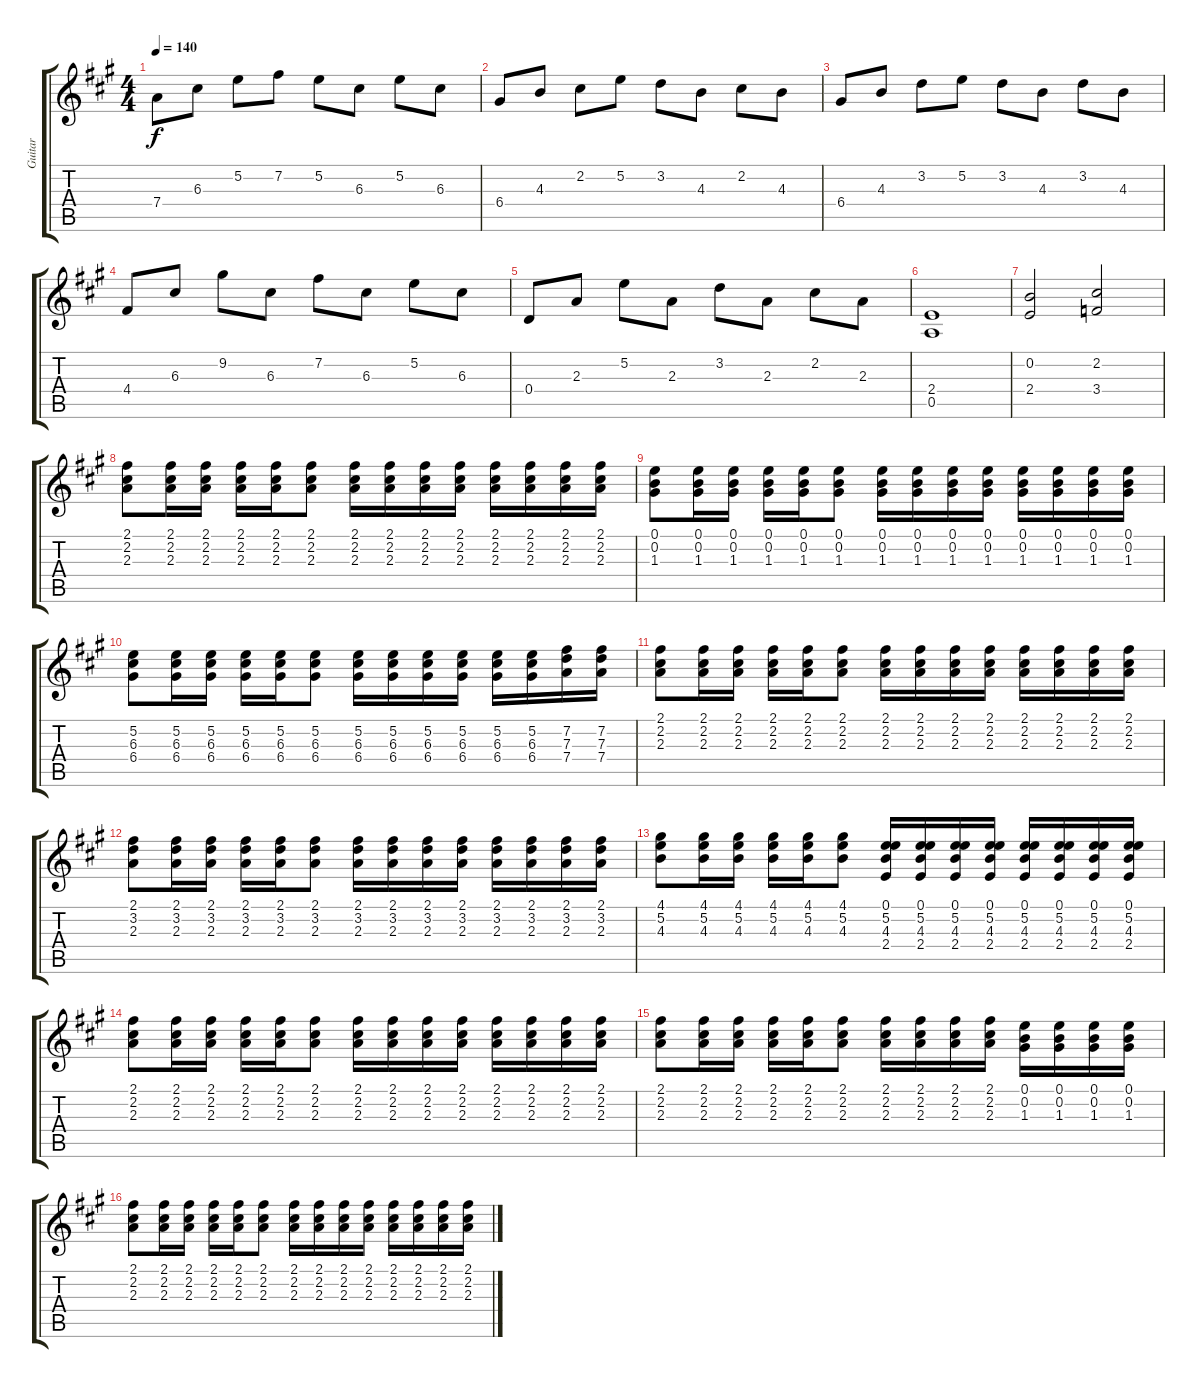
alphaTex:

\track ("Guitar" "Guitar") {instrument distortionguitar}
\staff {score tabs}
\tuning (E4 B3 G3 D3 A2 E2) {hide}
\ts (4 4)
\tempo 140
\clef g2
\ks a
7.4.8{dy f} 6.3.8 5.2.8 7.2.8 5.2.8 6.3.8 5.2.8 6.3.8 |
6.4.8 4.3.8 2.2.8 5.2.8 3.2.8 4.3.8 2.2.8 4.3.8 |
6.4.8 4.3.8 3.2.8 5.2.8 3.2.8 4.3.8 3.2.8 4.3.8 |
4.4.8 6.3.8 9.2.8 6.3.8 7.2.8 6.3.8 5.2.8 6.3.8 |
0.4.8 2.3.8 5.2.8 2.3.8 3.2.8 2.3.8 2.2.8 2.3.8 |
(2.4 0.5).1 |
(0.2 2.4).2 (2.2 3.4).2 |
(2.1 2.2 2.3).8 (2.1 2.2 2.3).16 (2.1 2.2 2.3).16 (2.1 2.2 2.3).16 (2.1 2.2 2.3).16 (2.1 2.2 2.3).8 (2.1 2.2 2.3).16 (2.1 2.2 2.3).16 (2.1 2.2 2.3).16 (2.1 2.2 2.3).16 (2.1 2.2 2.3).16 (2.1 2.2 2.3).16 (2.1 2.2 2.3).16 (2.1 2.2 2.3).16 |
(0.1 0.2 1.3).8 (0.1 0.2 1.3).16 (0.1 0.2 1.3).16 (0.1 0.2 1.3).16 (0.1 0.2 1.3).16 (0.1 0.2 1.3).8 (0.1 0.2 1.3).16 (0.1 0.2 1.3).16 (0.1 0.2 1.3).16 (0.1 0.2 1.3).16 (0.1 0.2 1.3).16 (0.1 0.2 1.3).16 (0.1 0.2 1.3).16 (0.1 0.2 1.3).16 |
(5.2 6.3 6.4).8 (5.2 6.3 6.4).16 (5.2 6.3 6.4).16 (5.2 6.3 6.4).16 (5.2 6.3 6.4).16 (5.2 6.3 6.4).8 (5.2 6.3 6.4).16 (5.2 6.3 6.4).16 (5.2 6.3 6.4).16 (5.2 6.3 6.4).16 (5.2 6.3 6.4).16 (5.2 6.3 6.4).16 (7.2 7.3 7.4).16 (7.2 7.3 7.4).16 |
(2.1 2.2 2.3).8 (2.1 2.2 2.3).16 (2.1 2.2 2.3).16 (2.1 2.2 2.3).16 (2.1 2.2 2.3).16 (2.1 2.2 2.3).8 (2.1 2.2 2.3).16 (2.1 2.2 2.3).16 (2.1 2.2 2.3).16 (2.1 2.2 2.3).16 (2.1 2.2 2.3).16 (2.1 2.2 2.3).16 (2.1 2.2 2.3).16 (2.1 2.2 2.3).16 |
(2.1 3.2 2.3).8 (2.1 3.2 2.3).16 (2.1 3.2 2.3).16 (2.1 3.2 2.3).16 (2.1 3.2 2.3).16 (2.1 3.2 2.3).8 (2.1 3.2 2.3).16 (2.1 3.2 2.3).16 (2.1 3.2 2.3).16 (2.1 3.2 2.3).16 (2.1 3.2 2.3).16 (2.1 3.2 2.3).16 (2.1 3.2 2.3).16 (2.1 3.2 2.3).16 |
(4.1 5.2 4.3).8 (4.1 5.2 4.3).16 (4.1 5.2 4.3).16 (4.1 5.2 4.3).16 (4.1 5.2 4.3).16 (4.1 5.2 4.3).8 (0.1 5.2 4.3 2.4).16 (0.1 5.2 4.3 2.4).16 (0.1 5.2 4.3 2.4).16 (0.1 5.2 4.3 2.4).16 (0.1 5.2 4.3 2.4).16 (0.1 5.2 4.3 2.4).16 (0.1 5.2 4.3 2.4).16 (0.1 5.2 4.3 2.4).16 |
(2.1 2.2 2.3).8 (2.1 2.2 2.3).16 (2.1 2.2 2.3).16 (2.1 2.2 2.3).16 (2.1 2.2 2.3).16 (2.1 2.2 2.3).8 (2.1 2.2 2.3).16 (2.1 2.2 2.3).16 (2.1 2.2 2.3).16 (2.1 2.2 2.3).16 (2.1 2.2 2.3).16 (2.1 2.2 2.3).16 (2.1 2.2 2.3).16 (2.1 2.2 2.3).16 |
(2.1 2.2 2.3).8 (2.1 2.2 2.3).16 (2.1 2.2 2.3).16 (2.1 2.2 2.3).16 (2.1 2.2 2.3).16 (2.1 2.2 2.3).8 (2.1 2.2 2.3).16 (2.1 2.2 2.3).16 (2.1 2.2 2.3).16 (2.1 2.2 2.3).16 (0.1 0.2 1.3).16 (0.1 0.2 1.3).16 (0.1 0.2 1.3).16 (0.1 0.2 1.3).16 |
(2.1 2.2 2.3).8 (2.1 2.2 2.3).16 (2.1 2.2 2.3).16 (2.1 2.2 2.3).16 (2.1 2.2 2.3).16 (2.1 2.2 2.3).8 (2.1 2.2 2.3).16 (2.1 2.2 2.3).16 (2.1 2.2 2.3).16 (2.1 2.2 2.3).16 (2.1 2.2 2.3).16 (2.1 2.2 2.3).16 (2.1 2.2 2.3).16 (2.1 2.2 2.3).16
